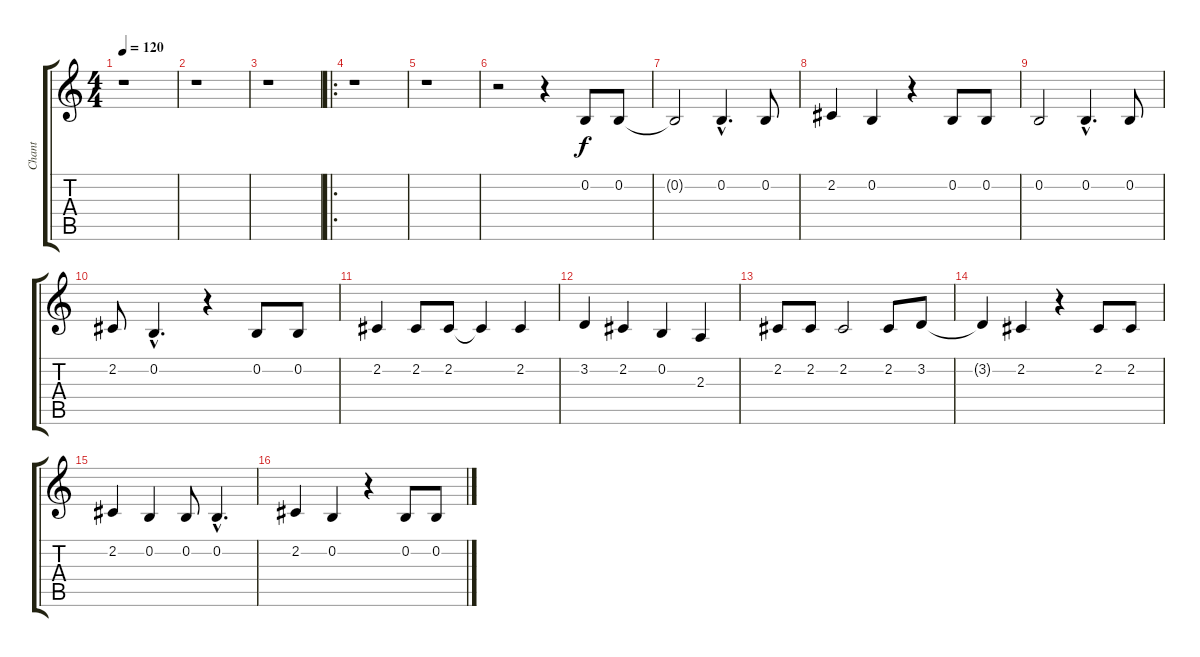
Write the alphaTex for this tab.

\track ("Chant" "Chant") {instrument harmonica}
\staff {score tabs}
\tuning (E4 B3 G3 D3 A2 E2) {hide}
\ts (4 4)
\tempo 120
\clef g2
\ks c
r.1{dy f instrument harmonica} |
r.1 |
r.1 |
\ro
r.1 |
r.1 |
r.2 r.4 0.2.8 0.2.8 |
0.2{t}.2 0.2{hac}.4{d} 0.2.8 |
2.2.4 0.2.4 r.4 0.2.8 0.2.8 |
0.2.2 0.2{hac}.4{d} 0.2.8 |
2.2.8 0.2{hac}.4{d} r.4 0.2.8 0.2.8 |
2.2.4 2.2.8 2.2.8 2.2{t}.4 2.2.4 |
3.2.4 2.2.4 0.2.4 2.3.4 |
2.2.8 2.2.8 2.2.2 2.2.8 3.2.8 |
3.2{t}.4 2.2.4 r.4 2.2.8 2.2.8 |
2.2.4 0.2.4 0.2.8 0.2{hac}.4{d} |
2.2.4 0.2.4 r.4 0.2.8 0.2.8
